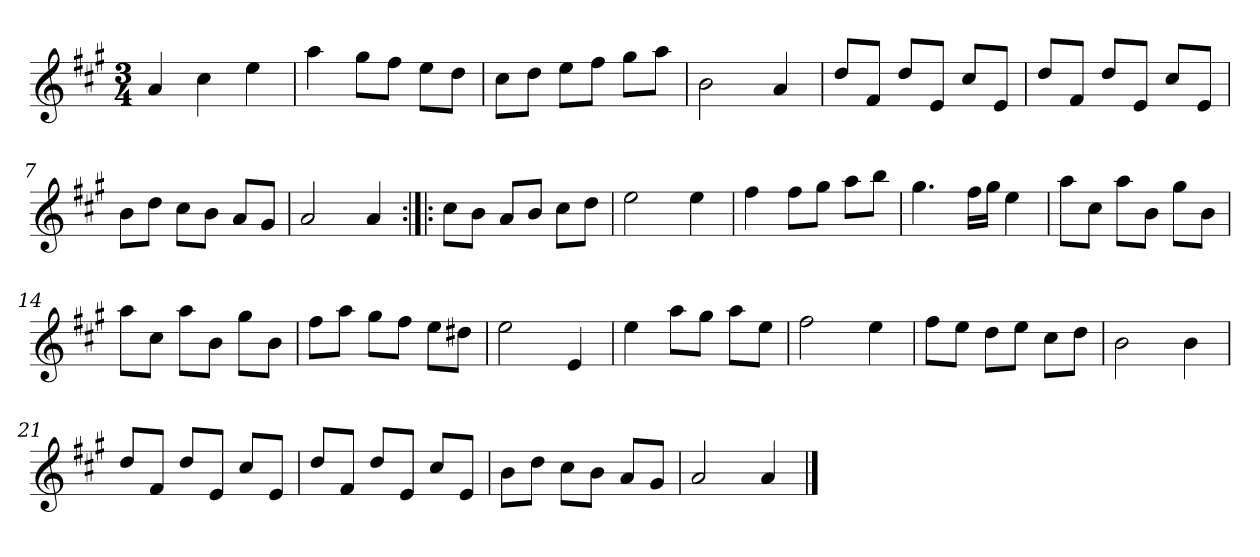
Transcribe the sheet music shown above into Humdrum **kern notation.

**kern
*part1
*staff1
*clefG2
*k[f#c#g#]
*A:
*M3/4
*MM120
=1
4a
4cc#
4ee
=2
4aa
8gg#\L
8ff#\J
8ee\L
8dd\J
=3
8cc#\L
8dd\J
8ee\L
8ff#\J
8gg#\L
8aa\J
=4
2b
4a
=5
8dd/L
8f#/J
8dd/L
8e/J
8cc#/L
8e/J
=6
8dd/L
8f#/J
8dd/L
8e/J
8cc#/L
8e/J
=7
8b\L
8dd\J
8cc#\L
8b\J
8a/L
8g#/J
=8
2a
4a
=9:|!|:
8cc#\L
8b\J
8a/L
8b/J
8cc#\L
8dd\J
=10
2ee
4ee
=11
4ff#
8ff#\L
8gg#\J
8aa\L
8bb\J
=12
4.gg#
16ff#\LL
16gg#\JJ
4ee
=13
8aa\L
8cc#\J
8aa\L
8b\J
8gg#\L
8b\J
=14
8aa\L
8cc#\J
8aa\L
8b\J
8gg#\L
8b\J
=15
8ff#\L
8aa\J
8gg#\L
8ff#\J
8ee\L
8dd#X\J
=16
2ee
4e
=17
4ee
8aa\L
8gg#\J
8aa\L
8ee\J
=18
2ff#
4ee
=19
8ff#\L
8ee\J
8dd\L
8ee\J
8cc#\L
8dd\J
=20
2b
4b
=21
8dd/L
8f#/J
8dd/L
8e/J
8cc#/L
8e/J
=22
8dd/L
8f#/J
8dd/L
8e/J
8cc#/L
8e/J
=23
8b\L
8dd\J
8cc#\L
8b\J
8a/L
8g#/J
=24
2a
4a
==
*-
